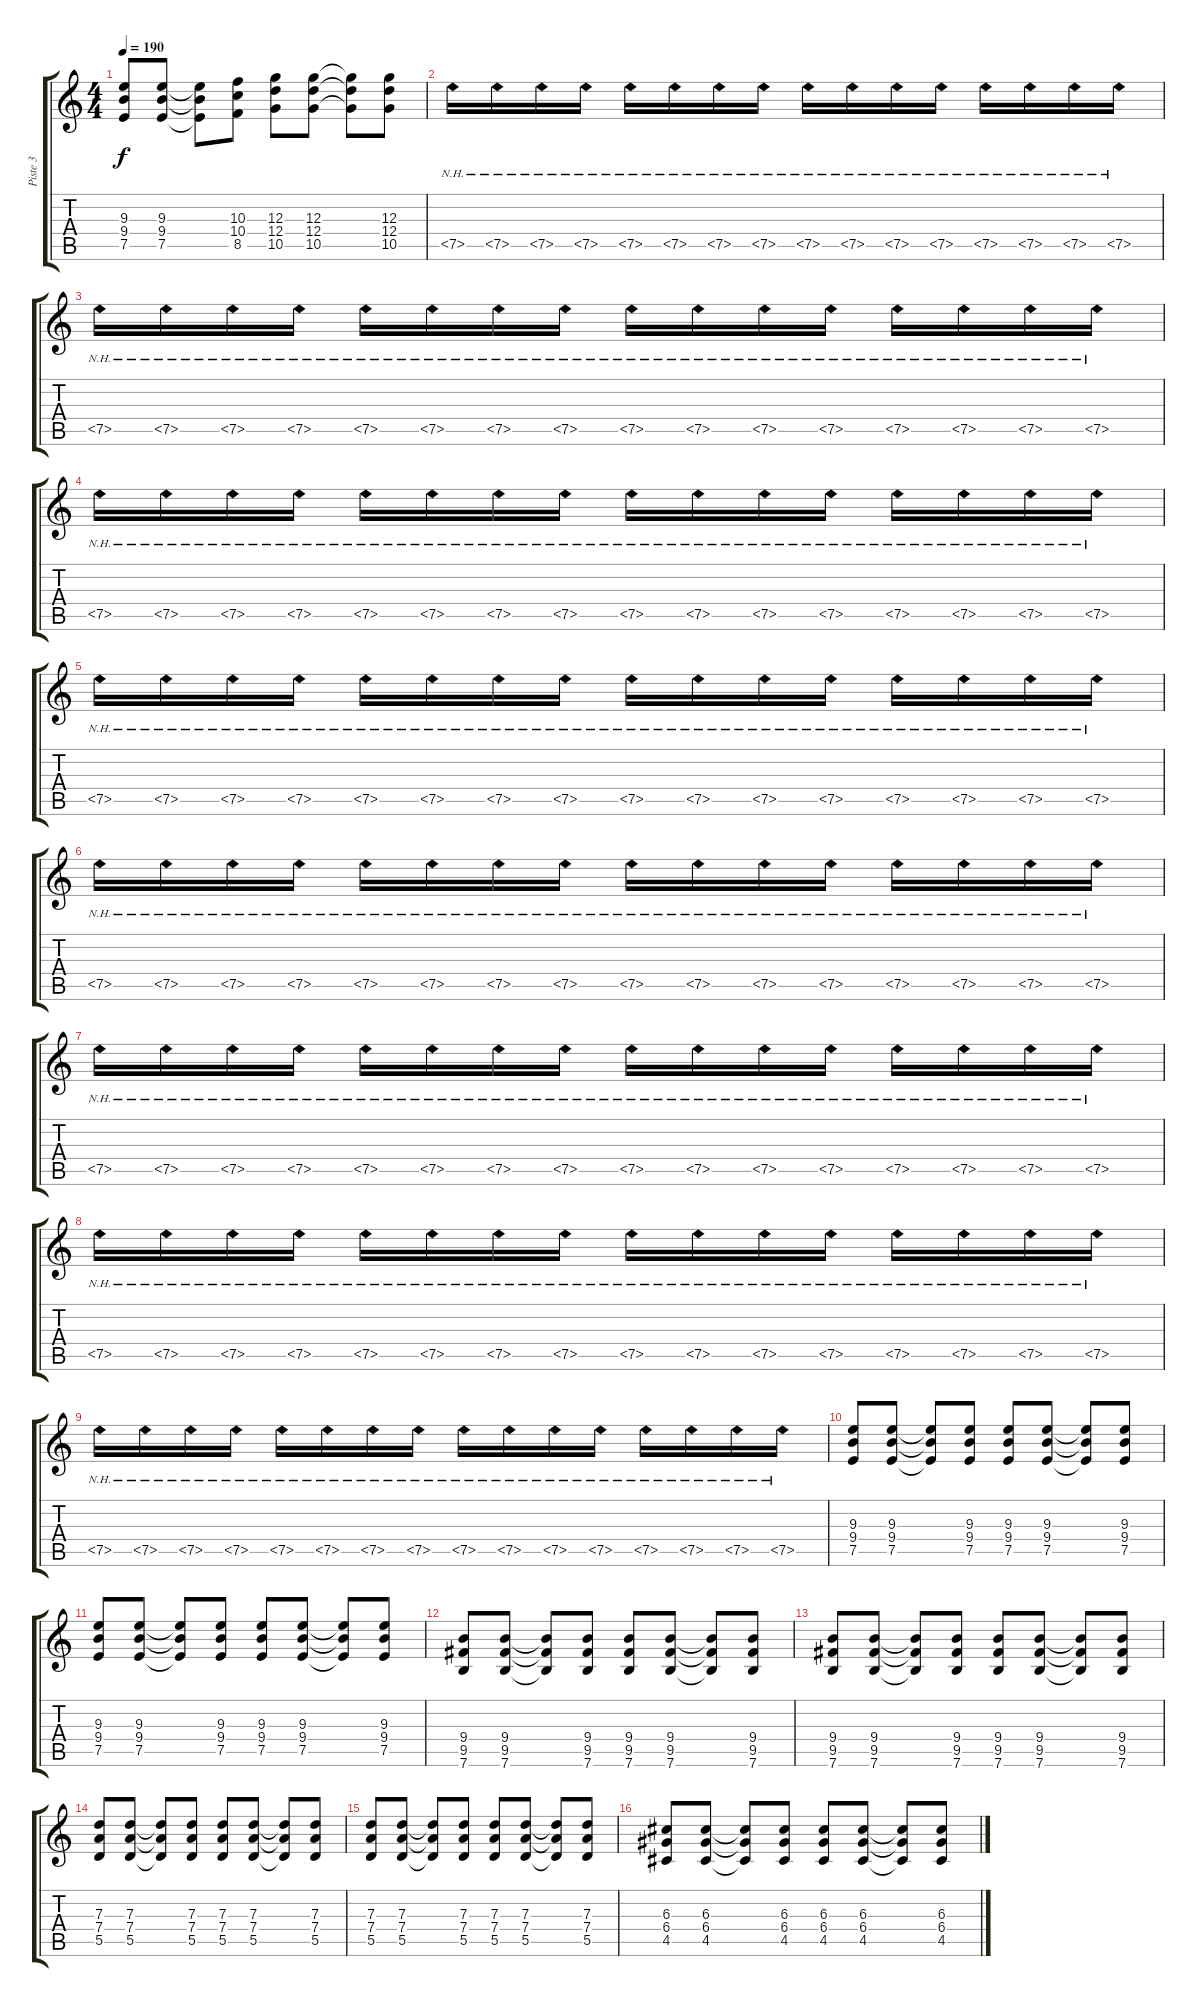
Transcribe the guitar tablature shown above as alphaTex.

\track ("Piste 3" "Piste 3") {instrument distortionguitar}
\staff {score tabs}
\tuning (E4 B3 G3 D3 A2 E2) {hide}
\ts (4 4)
\tempo 190
\clef g2
\ks c
(9.3 9.4 7.5).8{dy f} (9.3 9.4 7.5).8 (9.3{t} 9.4{t} 7.5{t}).8 (10.3 10.4 8.5).8 (12.3 12.4 10.5).8 (12.3 12.4 10.5).8 (12.3{t} 12.4{t} 10.5{t}).8 (12.3 12.4 10.5).8 |
7.5{nh}.16 7.5{nh}.16 7.5{nh}.16 7.5{nh}.16 7.5{nh}.16 7.5{nh}.16 7.5{nh}.16 7.5{nh}.16 7.5{nh}.16 7.5{nh}.16 7.5{nh}.16 7.5{nh}.16 7.5{nh}.16 7.5{nh}.16 7.5{nh}.16 7.5{nh}.16 |
7.5{nh}.16 7.5{nh}.16 7.5{nh}.16 7.5{nh}.16 7.5{nh}.16 7.5{nh}.16 7.5{nh}.16 7.5{nh}.16 7.5{nh}.16 7.5{nh}.16 7.5{nh}.16 7.5{nh}.16 7.5{nh}.16 7.5{nh}.16 7.5{nh}.16 7.5{nh}.16 |
7.5{nh}.16 7.5{nh}.16 7.5{nh}.16 7.5{nh}.16 7.5{nh}.16 7.5{nh}.16 7.5{nh}.16 7.5{nh}.16 7.5{nh}.16 7.5{nh}.16 7.5{nh}.16 7.5{nh}.16 7.5{nh}.16 7.5{nh}.16 7.5{nh}.16 7.5{nh}.16 |
7.5{nh}.16 7.5{nh}.16 7.5{nh}.16 7.5{nh}.16 7.5{nh}.16 7.5{nh}.16 7.5{nh}.16 7.5{nh}.16 7.5{nh}.16 7.5{nh}.16 7.5{nh}.16 7.5{nh}.16 7.5{nh}.16 7.5{nh}.16 7.5{nh}.16 7.5{nh}.16 |
7.5{nh}.16 7.5{nh}.16 7.5{nh}.16 7.5{nh}.16 7.5{nh}.16 7.5{nh}.16 7.5{nh}.16 7.5{nh}.16 7.5{nh}.16 7.5{nh}.16 7.5{nh}.16 7.5{nh}.16 7.5{nh}.16 7.5{nh}.16 7.5{nh}.16 7.5{nh}.16 |
7.5{nh}.16 7.5{nh}.16 7.5{nh}.16 7.5{nh}.16 7.5{nh}.16 7.5{nh}.16 7.5{nh}.16 7.5{nh}.16 7.5{nh}.16 7.5{nh}.16 7.5{nh}.16 7.5{nh}.16 7.5{nh}.16 7.5{nh}.16 7.5{nh}.16 7.5{nh}.16 |
7.5{nh}.16 7.5{nh}.16 7.5{nh}.16 7.5{nh}.16 7.5{nh}.16 7.5{nh}.16 7.5{nh}.16 7.5{nh}.16 7.5{nh}.16 7.5{nh}.16 7.5{nh}.16 7.5{nh}.16 7.5{nh}.16 7.5{nh}.16 7.5{nh}.16 7.5{nh}.16 |
7.5{nh}.16 7.5{nh}.16 7.5{nh}.16 7.5{nh}.16 7.5{nh}.16 7.5{nh}.16 7.5{nh}.16 7.5{nh}.16 7.5{nh}.16 7.5{nh}.16 7.5{nh}.16 7.5{nh}.16 7.5{nh}.16 7.5{nh}.16 7.5{nh}.16 7.5{nh}.16 |
(9.3 9.4 7.5).8 (9.3 9.4 7.5).8 (9.3{t} 9.4{t} 7.5{t}).8 (9.3 9.4 7.5).8 (9.3 9.4 7.5).8 (9.3 9.4 7.5).8 (9.3{t} 9.4{t} 7.5{t}).8 (9.3 9.4 7.5).8 |
(9.3 9.4 7.5).8 (9.3 9.4 7.5).8 (9.3{t} 9.4{t} 7.5{t}).8 (9.3 9.4 7.5).8 (9.3 9.4 7.5).8 (9.3 9.4 7.5).8 (9.3{t} 9.4{t} 7.5{t}).8 (9.3 9.4 7.5).8 |
(9.4 9.5 7.6).8 (9.4 9.5 7.6).8 (9.4{t} 9.5{t} 7.6{t}).8 (9.4 9.5 7.6).8 (9.4 9.5 7.6).8 (9.4 9.5 7.6).8 (9.4{t} 9.5{t} 7.6{t}).8 (9.4 9.5 7.6).8 |
(9.4 9.5 7.6).8 (9.4 9.5 7.6).8 (9.4{t} 9.5{t} 7.6{t}).8 (9.4 9.5 7.6).8 (9.4 9.5 7.6).8 (9.4 9.5 7.6).8 (9.4{t} 9.5{t} 7.6{t}).8 (9.4 9.5 7.6).8 |
(7.3 7.4 5.5).8 (7.3 7.4 5.5).8 (7.3{t} 7.4{t} 5.5{t}).8 (7.3 7.4 5.5).8 (7.3 7.4 5.5).8 (7.3 7.4 5.5).8 (7.3{t} 7.4{t} 5.5{t}).8 (7.3 7.4 5.5).8 |
(7.3 7.4 5.5).8 (7.3 7.4 5.5).8 (7.3{t} 7.4{t} 5.5{t}).8 (7.3 7.4 5.5).8 (7.3 7.4 5.5).8 (7.3 7.4 5.5).8 (7.3{t} 7.4{t} 5.5{t}).8 (7.3 7.4 5.5).8 |
(6.3 6.4 4.5).8 (6.3 6.4 4.5).8 (6.3{t} 6.4{t} 4.5{t}).8 (6.3 6.4 4.5).8 (6.3 6.4 4.5).8 (6.3 6.4 4.5).8 (6.3{t} 6.4{t} 4.5{t}).8 (6.3 6.4 4.5).8
